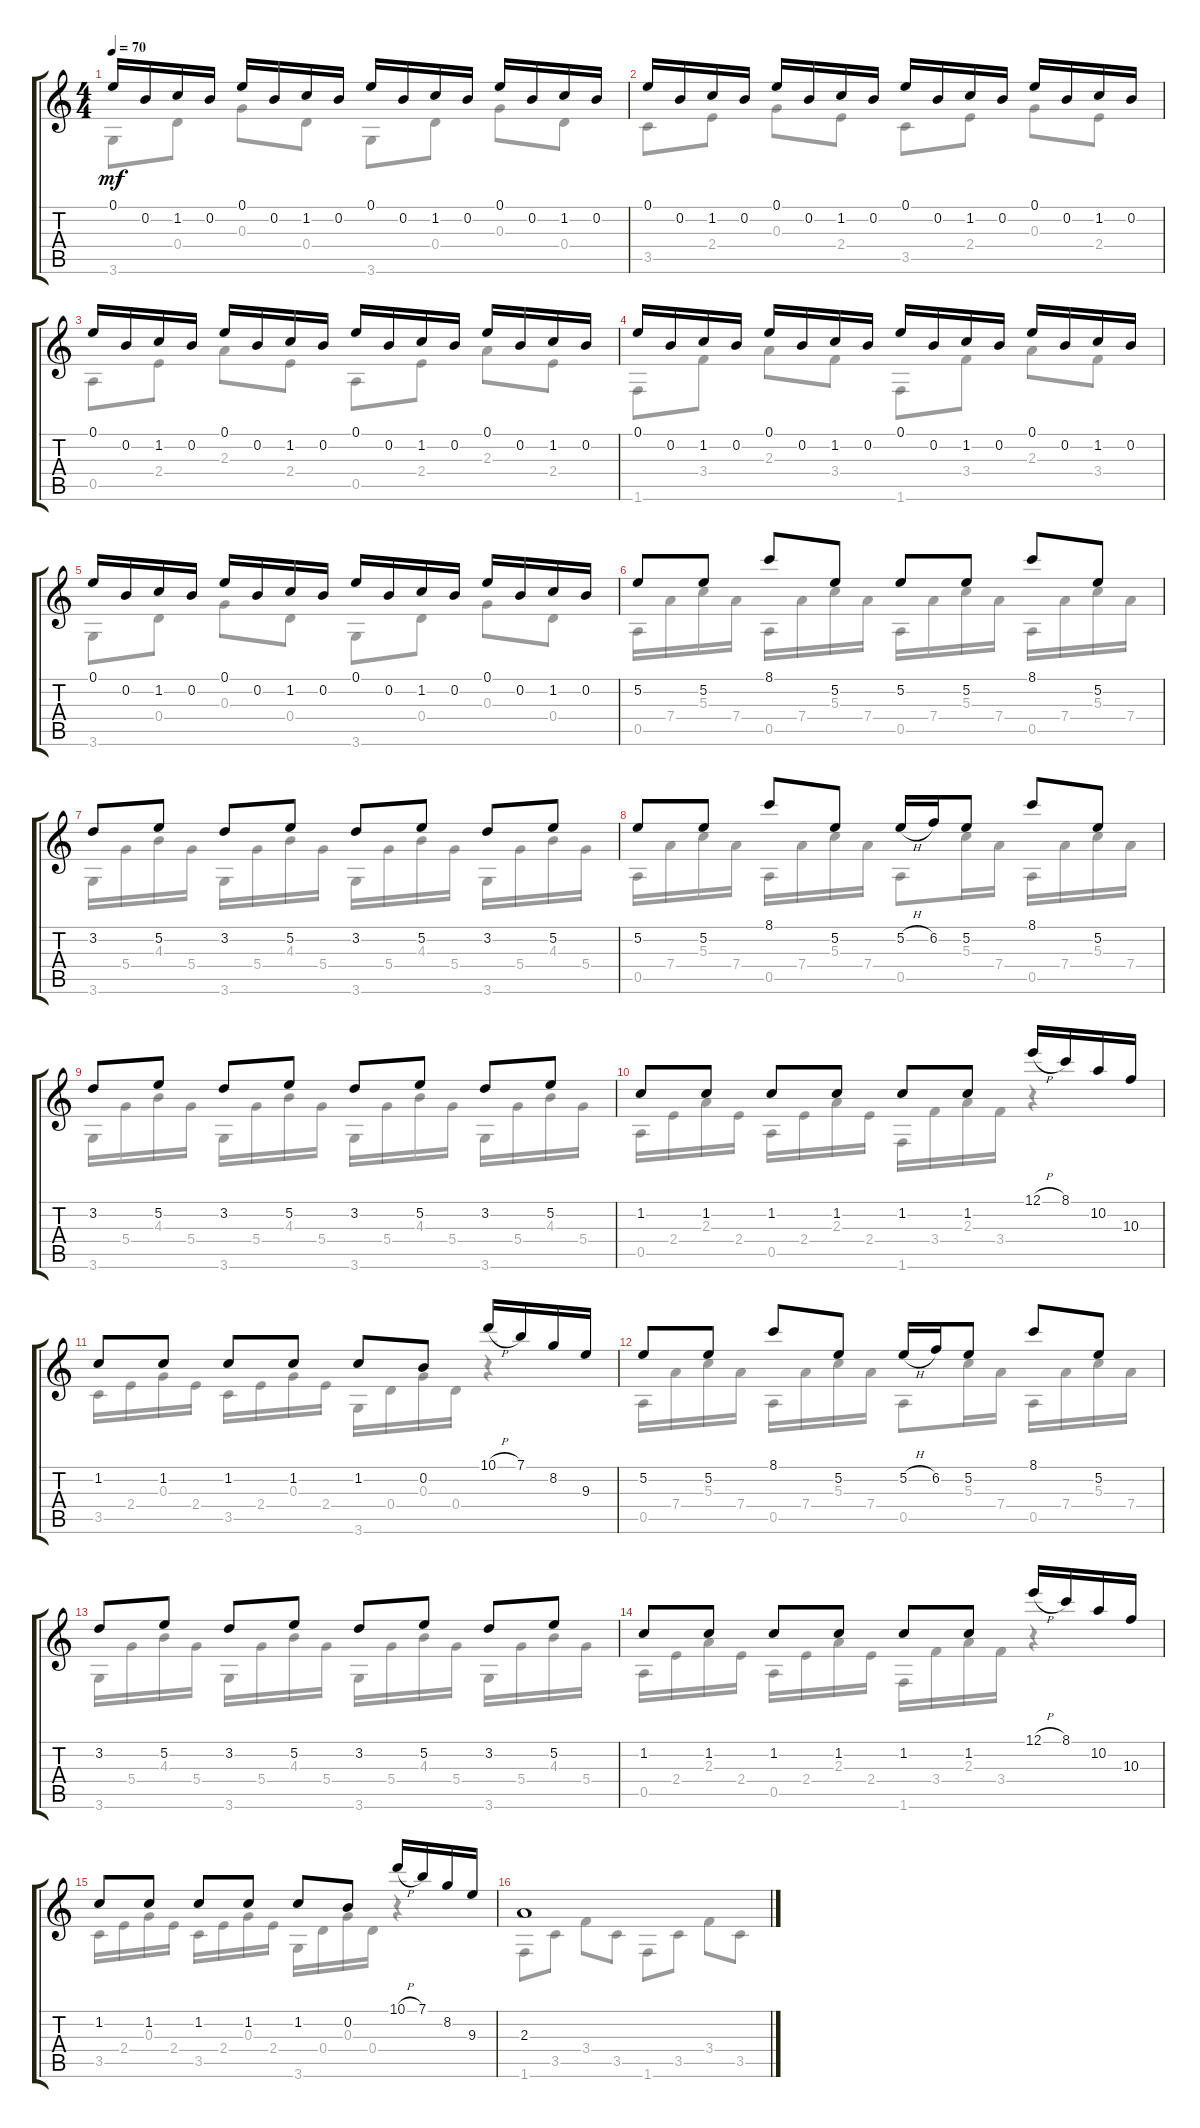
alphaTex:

\track "" {instrument acousticguitarsteel}
\staff {score tabs}
\tuning (E4 B3 G3 D3 A2 E2) {hide}
\voice
\ts (4 4)
\tempo 70
\clef g2
\ks c
0.1.16{dy mf} 0.2.16 1.2.16 0.2.16 0.1.16 0.2.16 1.2.16 0.2.16 0.1.16 0.2.16 1.2.16 0.2.16 0.1.16 0.2.16 1.2.16 0.2.16 |
0.1.16 0.2.16 1.2.16 0.2.16 0.1.16 0.2.16 1.2.16 0.2.16 0.1.16 0.2.16 1.2.16 0.2.16 0.1.16 0.2.16 1.2.16 0.2.16 |
0.1.16 0.2.16 1.2.16 0.2.16 0.1.16 0.2.16 1.2.16 0.2.16 0.1.16 0.2.16 1.2.16 0.2.16 0.1.16 0.2.16 1.2.16 0.2.16 |
0.1.16 0.2.16 1.2.16 0.2.16 0.1.16 0.2.16 1.2.16 0.2.16 0.1.16 0.2.16 1.2.16 0.2.16 0.1.16 0.2.16 1.2.16 0.2.16 |
0.1.16 0.2.16 1.2.16 0.2.16 0.1.16 0.2.16 1.2.16 0.2.16 0.1.16 0.2.16 1.2.16 0.2.16 0.1.16 0.2.16 1.2.16 0.2.16 |
5.2.8 5.2.8 8.1.8 5.2.8 5.2.8 5.2.8 8.1.8 5.2.8 |
3.2.8 5.2.8 3.2.8 5.2.8 3.2.8 5.2.8 3.2.8 5.2.8 |
5.2.8 5.2.8 8.1.8 5.2.8 5.2{h}.16 6.2.16 5.2.8 8.1.8 5.2.8 |
3.2.8 5.2.8 3.2.8 5.2.8 3.2.8 5.2.8 3.2.8 5.2.8 |
1.2.8 1.2.8 1.2.8 1.2.8 1.2.8 1.2.8 12.1{h}.16 8.1.16 10.2.16 10.3.16 |
1.2.8 1.2.8 1.2.8 1.2.8 1.2.8 0.2.8 10.1{h}.16 7.1.16 8.2.16 9.3.16 |
5.2.8 5.2.8 8.1.8 5.2.8 5.2{h}.16 6.2.16 5.2.8 8.1.8 5.2.8 |
3.2.8 5.2.8 3.2.8 5.2.8 3.2.8 5.2.8 3.2.8 5.2.8 |
1.2.8 1.2.8 1.2.8 1.2.8 1.2.8 1.2.8 12.1{h}.16 8.1.16 10.2.16 10.3.16 |
1.2.8 1.2.8 1.2.8 1.2.8 1.2.8 0.2.8 10.1{h}.16 7.1.16 8.2.16 9.3.16 |
2.3.1
\voice
\clef g2
\ottava regular
\simile none
\ks c
3.6.8{dy mf} 0.4.8 0.3.8 0.4.8 3.6.8 0.4.8 0.3.8 0.4.8 |
3.5.8 2.4.8 0.3.8 2.4.8 3.5.8 2.4.8 0.3.8 2.4.8 |
0.5.8 2.4.8 2.3.8 2.4.8 0.5.8 2.4.8 2.3.8 2.4.8 |
1.6.8 3.4.8 2.3.8 3.4.8 1.6.8 3.4.8 2.3.8 3.4.8 |
3.6.8 0.4.8 0.3.8 0.4.8 3.6.8 0.4.8 0.3.8 0.4.8 |
0.5.16 7.4.16 5.3.16 7.4.16 0.5.16 7.4.16 5.3.16 7.4.16 0.5.16 7.4.16 5.3.16 7.4.16 0.5.16 7.4.16 5.3.16 7.4.16 |
3.6.16 5.4.16 4.3.16 5.4.16 3.6.16 5.4.16 4.3.16 5.4.16 3.6.16 5.4.16 4.3.16 5.4.16 3.6.16 5.4.16 4.3.16 5.4.16 |
0.5.16 7.4.16 5.3.16 7.4.16 0.5.16 7.4.16 5.3.16 7.4.16 0.5.8 5.3.16 7.4.16 0.5.16 7.4.16 5.3.16 7.4.16 |
3.6.16 5.4.16 4.3.16 5.4.16 3.6.16 5.4.16 4.3.16 5.4.16 3.6.16 5.4.16 4.3.16 5.4.16 3.6.16 5.4.16 4.3.16 5.4.16 |
0.5.16 2.4.16 2.3.16 2.4.16 0.5.16 2.4.16 2.3.16 2.4.16 1.6.16 3.4.16 2.3.16 3.4.16 r.4 |
3.5.16 2.4.16 0.3.16 2.4.16 3.5.16 2.4.16 0.3.16 2.4.16 3.6.16 0.4.16 0.3.16 0.4.16 r.4 |
0.5.16 7.4.16 5.3.16 7.4.16 0.5.16 7.4.16 5.3.16 7.4.16 0.5.8 5.3.16 7.4.16 0.5.16 7.4.16 5.3.16 7.4.16 |
3.6.16 5.4.16 4.3.16 5.4.16 3.6.16 5.4.16 4.3.16 5.4.16 3.6.16 5.4.16 4.3.16 5.4.16 3.6.16 5.4.16 4.3.16 5.4.16 |
0.5.16 2.4.16 2.3.16 2.4.16 0.5.16 2.4.16 2.3.16 2.4.16 1.6.16 3.4.16 2.3.16 3.4.16 r.4 |
3.5.16 2.4.16 0.3.16 2.4.16 3.5.16 2.4.16 0.3.16 2.4.16 3.6.16 0.4.16 0.3.16 0.4.16 r.4 |
1.6.8 3.5.8 3.4.8 3.5.8 1.6.8 3.5.8 3.4.8 3.5.8
